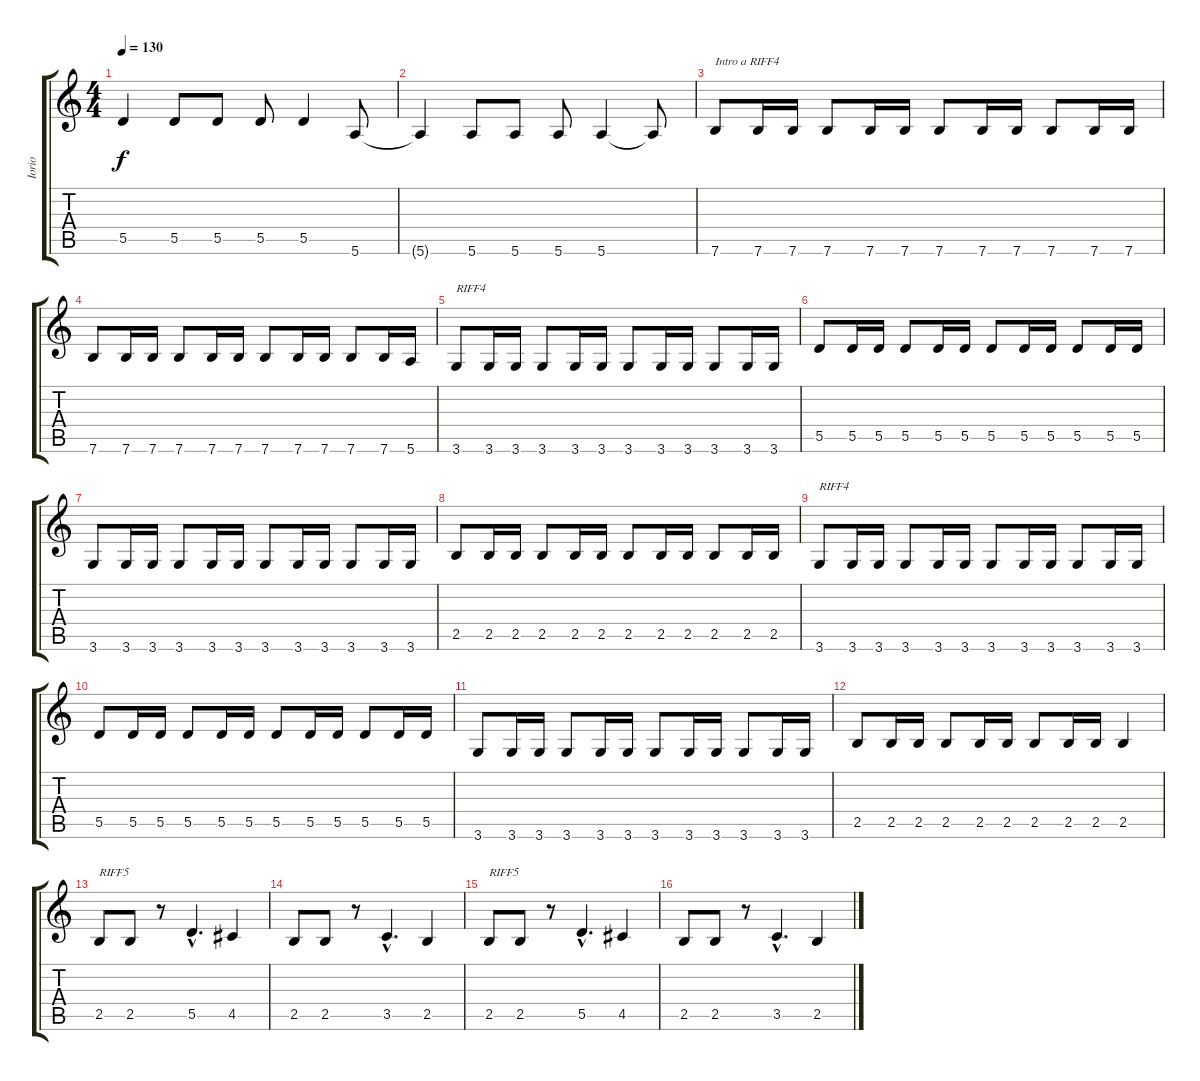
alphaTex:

\track ("Iorio" "Iorio") {instrument electricbasspick}
\staff {score tabs}
\tuning (E4 B3 G3 D3 A2 E2) {hide}
\ts (4 4)
\tempo 130
\clef g2
\ks c
5.5{t}.4{dy f} 5.5.8 5.5.8 5.5.8 5.5.4 5.6.8 |
5.6{t}.4 5.6.8 5.6.8 5.6.8 5.6.4 5.6{t}.8 |
7.6.8{txt "Intro a RIFF4"} 7.6.16 7.6.16 7.6.8 7.6.16 7.6.16 7.6.8 7.6.16 7.6.16 7.6.8 7.6.16 7.6.16 |
7.6.8 7.6.16 7.6.16 7.6.8 7.6.16 7.6.16 7.6.8 7.6.16 7.6.16 7.6.8 7.6.16 5.6.16 |
3.6.8{txt "RIFF4"} 3.6.16 3.6.16 3.6.8 3.6.16 3.6.16 3.6.8 3.6.16 3.6.16 3.6.8 3.6.16 3.6.16 |
5.5.8 5.5.16 5.5.16 5.5.8 5.5.16 5.5.16 5.5.8 5.5.16 5.5.16 5.5.8 5.5.16 5.5.16 |
3.6.8 3.6.16 3.6.16 3.6.8 3.6.16 3.6.16 3.6.8 3.6.16 3.6.16 3.6.8 3.6.16 3.6.16 |
2.5.8 2.5.16 2.5.16 2.5.8 2.5.16 2.5.16 2.5.8 2.5.16 2.5.16 2.5.8 2.5.16 2.5.16 |
3.6.8{txt "RIFF4"} 3.6.16 3.6.16 3.6.8 3.6.16 3.6.16 3.6.8 3.6.16 3.6.16 3.6.8 3.6.16 3.6.16 |
5.5.8 5.5.16 5.5.16 5.5.8 5.5.16 5.5.16 5.5.8 5.5.16 5.5.16 5.5.8 5.5.16 5.5.16 |
3.6.8 3.6.16 3.6.16 3.6.8 3.6.16 3.6.16 3.6.8 3.6.16 3.6.16 3.6.8 3.6.16 3.6.16 |
2.5.8 2.5.16 2.5.16 2.5.8 2.5.16 2.5.16 2.5.8 2.5.16 2.5.16 2.5.4 |
2.5.8{txt "RIFF5"} 2.5.8 r.8 5.5{hac}.4{d} 4.5.4 |
2.5.8 2.5.8 r.8 3.5{hac}.4{d} 2.5.4 |
2.5.8{txt "RIFF5"} 2.5.8 r.8 5.5{hac}.4{d} 4.5.4 |
2.5.8 2.5.8 r.8 3.5{hac}.4{d} 2.5.4
